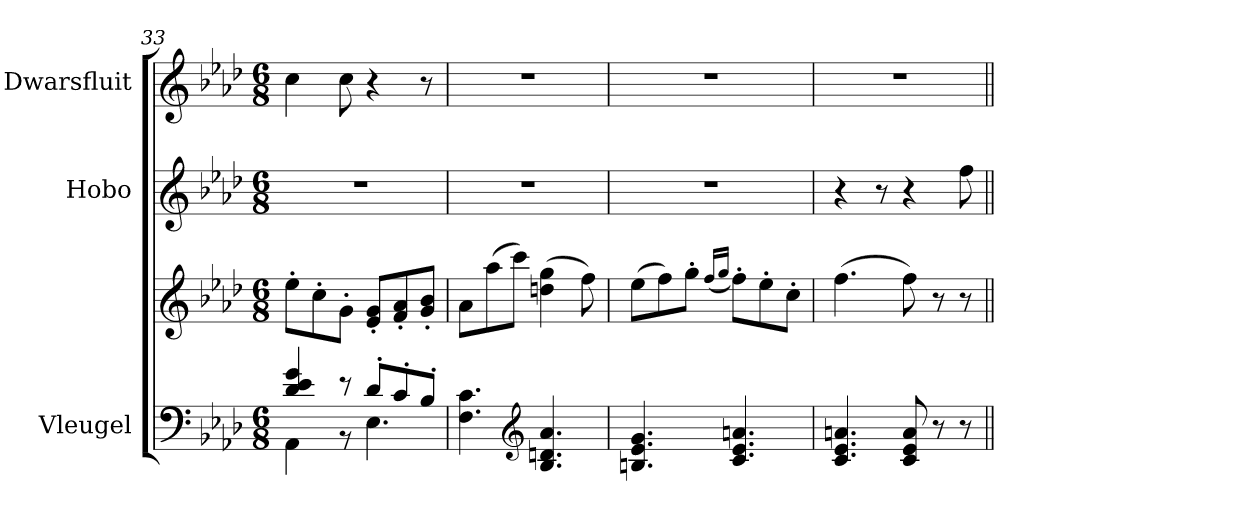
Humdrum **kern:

**kern	**kern	**kern	**kern
*part3	*part3	*part2	*part1
*staff4	*staff3	*staff2	*staff1
*I"Vleugel	*	*I"Hobo	*I"Dwarsfluit
*	*	*I'Ob.	*I'Fl.
*clefF4	*clefG2	*clefG2	*clefG2
*k[b-e-a-d-]	*k[b-e-a-d-]	*k[b-e-a-d-]	*k[b-e-a-d-]
*M6/8	*M6/8	*M6/8	*M6/8
=33	=33	=33	=33
*^	*	*	*
4d-/ 4e-/ 4g/	4AA-\	8ee-'\L	2.r	4cc\
.	.	8cc'\	.	.
8r	8r	8g'\J	.	8cc\
8d-'/L	4.E-\	8e-/' 8g/'L	.	4r
8c'/	.	8f/' 8a-/'	.	.
8B-'/J	.	8g/' 8b-/'J	.	8r
*v	*v	*	*	*
=34	=34	=34	=34
4.F\ 4.c\	8a-\L	2.r	2.r
.	(8aa-\	.	.
.	8ccc\J)	.	.
*clefG2	*	*	*
4.B-/ 4.dn/ 4.a-/	(4ddn\ 4gg\	.	.
.	8ff\)	.	.
=35	=35	=35	=35
4.Bn/ 4.e-/ 4.g/	(8ee-\L	2.r	2.r
.	8ff\)	.	.
.	8gg'\J	.	.
.	(16qff/LL	.	.
.	16qgg/JJ	.	.
4.c/ 4.e-/ 4.an/	8ff'\L)	.	.
.	8ee-'\	.	.
.	8cc'\J	.	.
!!LO:LB:g=z
=36	=36	=36	=36
4.c/ 4.e-/ 4.an/	(4.ff\	4r	2.r
.	.	8r	.
8c/ 8e-/ 8a/	8ff\)	4r	.
8r	8r	.	.
8r	8r	8ff\	.
=||	=||	=||	=||
*-	*-	*-	*-
